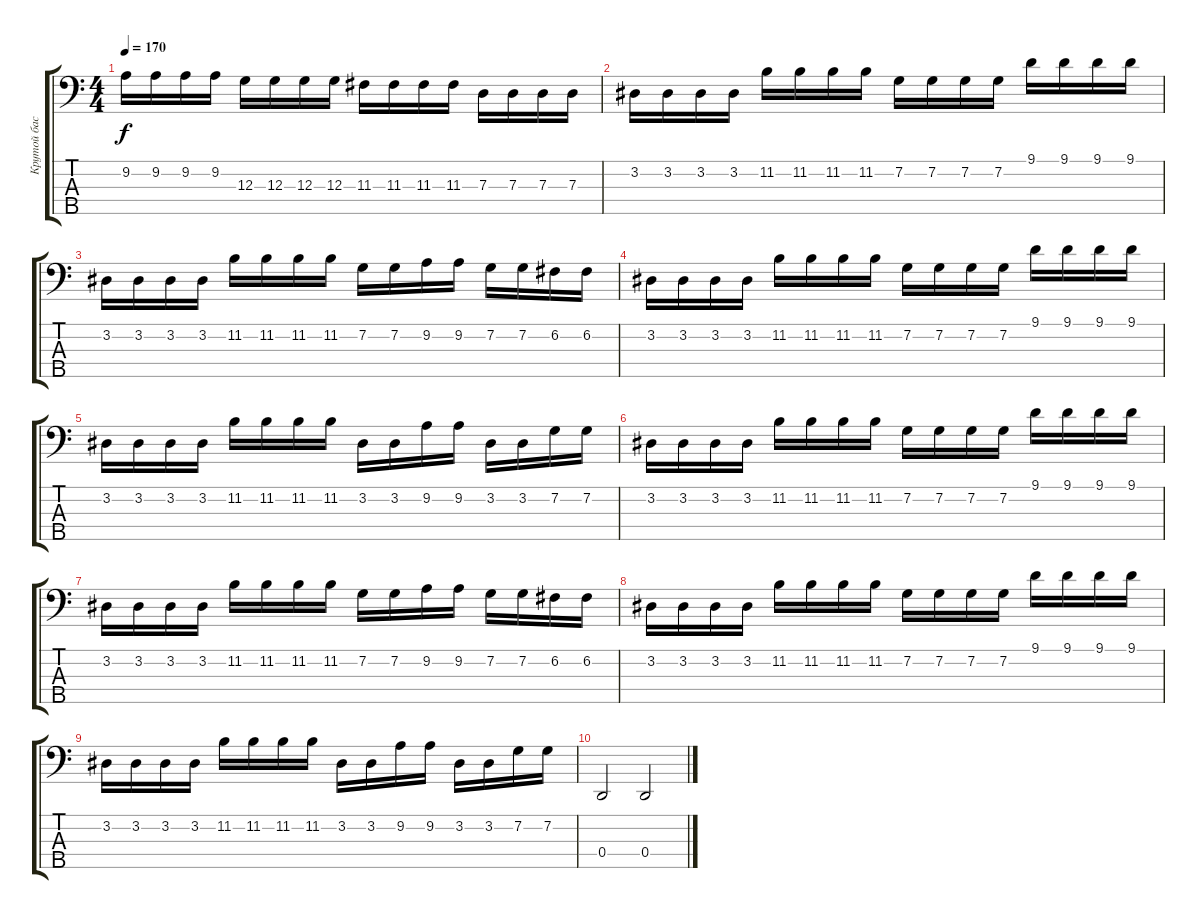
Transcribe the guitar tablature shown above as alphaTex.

\track ("Крутой бас" "Крутой бас") {instrument electricbassfinger}
\staff {score tabs}
\tuning (F2 C2 G1 D1 A0) {hide}
\ts (4 4)
\tempo 170
\clef f4
\ks c
9.2.16{dy f} 9.2.16 9.2.16 9.2.16 12.3.16 12.3.16 12.3.16 12.3.16 11.3.16 11.3.16 11.3.16 11.3.16 7.3.16 7.3.16 7.3.16 7.3.16 |
3.2.16 3.2.16 3.2.16 3.2.16 11.2.16 11.2.16 11.2.16 11.2.16 7.2.16 7.2.16 7.2.16 7.2.16 9.1.16 9.1.16 9.1.16 9.1.16 |
3.2.16 3.2.16 3.2.16 3.2.16 11.2.16 11.2.16 11.2.16 11.2.16 7.2.16 7.2.16 9.2.16 9.2.16 7.2.16 7.2.16 6.2.16 6.2.16 |
3.2.16 3.2.16 3.2.16 3.2.16 11.2.16 11.2.16 11.2.16 11.2.16 7.2.16 7.2.16 7.2.16 7.2.16 9.1.16 9.1.16 9.1.16 9.1.16 |
3.2.16 3.2.16 3.2.16 3.2.16 11.2.16 11.2.16 11.2.16 11.2.16 3.2.16 3.2.16 9.2.16 9.2.16 3.2.16 3.2.16 7.2.16 7.2.16 |
3.2.16 3.2.16 3.2.16 3.2.16 11.2.16 11.2.16 11.2.16 11.2.16 7.2.16 7.2.16 7.2.16 7.2.16 9.1.16 9.1.16 9.1.16 9.1.16 |
3.2.16 3.2.16 3.2.16 3.2.16 11.2.16 11.2.16 11.2.16 11.2.16 7.2.16 7.2.16 9.2.16 9.2.16 7.2.16 7.2.16 6.2.16 6.2.16 |
3.2.16 3.2.16 3.2.16 3.2.16 11.2.16 11.2.16 11.2.16 11.2.16 7.2.16 7.2.16 7.2.16 7.2.16 9.1.16 9.1.16 9.1.16 9.1.16 |
3.2.16 3.2.16 3.2.16 3.2.16 11.2.16 11.2.16 11.2.16 11.2.16 3.2.16 3.2.16 9.2.16 9.2.16 3.2.16 3.2.16 7.2.16 7.2.16 |
0.4.2 0.4.2
